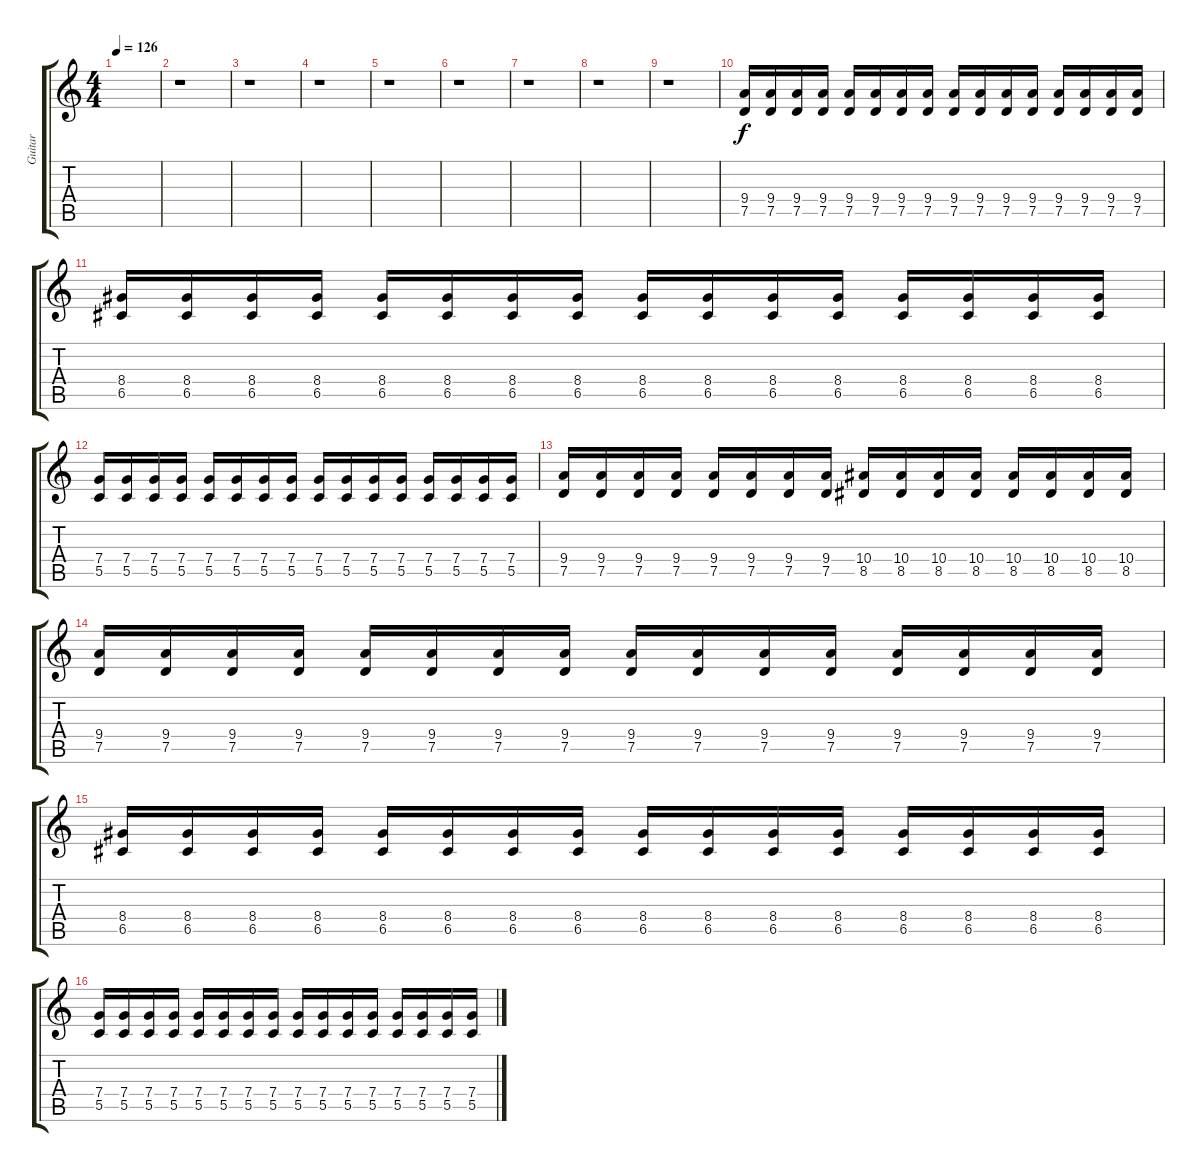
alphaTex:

\track ("Guitar" "Guitar") {instrument overdrivenguitar}
\staff {score tabs}
\tuning (D4 A3 F3 C3 G2 D2) {hide}
\ts (4 4)
\tempo 126
\clef g2
\ks c
|
r.1 |
r.1 |
r.1 |
r.1 |
r.1 |
r.1 |
r.1 |
r.1 |
(9.4 7.5).16 (9.4 7.5).16 (9.4 7.5).16 (9.4 7.5).16 (9.4 7.5).16 (9.4 7.5).16 (9.4 7.5).16 (9.4 7.5).16 (9.4 7.5).16 (9.4 7.5).16 (9.4 7.5).16 (9.4 7.5).16 (9.4 7.5).16 (9.4 7.5).16 (9.4 7.5).16 (9.4 7.5).16 |
(8.4 6.5).16 (8.4 6.5).16 (8.4 6.5).16 (8.4 6.5).16 (8.4 6.5).16 (8.4 6.5).16 (8.4 6.5).16 (8.4 6.5).16 (8.4 6.5).16 (8.4 6.5).16 (8.4 6.5).16 (8.4 6.5).16 (8.4 6.5).16 (8.4 6.5).16 (8.4 6.5).16 (8.4 6.5).16 |
(7.4 5.5).16 (7.4 5.5).16 (7.4 5.5).16 (7.4 5.5).16 (7.4 5.5).16 (7.4 5.5).16 (7.4 5.5).16 (7.4 5.5).16 (7.4 5.5).16 (7.4 5.5).16 (7.4 5.5).16 (7.4 5.5).16 (7.4 5.5).16 (7.4 5.5).16 (7.4 5.5).16 (7.4 5.5).16 |
(9.4 7.5).16 (9.4 7.5).16 (9.4 7.5).16 (9.4 7.5).16 (9.4 7.5).16 (9.4 7.5).16 (9.4 7.5).16 (9.4 7.5).16 (10.4 8.5).16 (10.4 8.5).16 (10.4 8.5).16 (10.4 8.5).16 (10.4 8.5).16 (10.4 8.5).16 (10.4 8.5).16 (10.4 8.5).16 |
(9.4 7.5).16 (9.4 7.5).16 (9.4 7.5).16 (9.4 7.5).16 (9.4 7.5).16 (9.4 7.5).16 (9.4 7.5).16 (9.4 7.5).16 (9.4 7.5).16 (9.4 7.5).16 (9.4 7.5).16 (9.4 7.5).16 (9.4 7.5).16 (9.4 7.5).16 (9.4 7.5).16 (9.4 7.5).16 |
(8.4 6.5).16 (8.4 6.5).16 (8.4 6.5).16 (8.4 6.5).16 (8.4 6.5).16 (8.4 6.5).16 (8.4 6.5).16 (8.4 6.5).16 (8.4 6.5).16 (8.4 6.5).16 (8.4 6.5).16 (8.4 6.5).16 (8.4 6.5).16 (8.4 6.5).16 (8.4 6.5).16 (8.4 6.5).16 |
(7.4 5.5).16 (7.4 5.5).16 (7.4 5.5).16 (7.4 5.5).16 (7.4 5.5).16 (7.4 5.5).16 (7.4 5.5).16 (7.4 5.5).16 (7.4 5.5).16 (7.4 5.5).16 (7.4 5.5).16 (7.4 5.5).16 (7.4 5.5).16 (7.4 5.5).16 (7.4 5.5).16 (7.4 5.5).16
